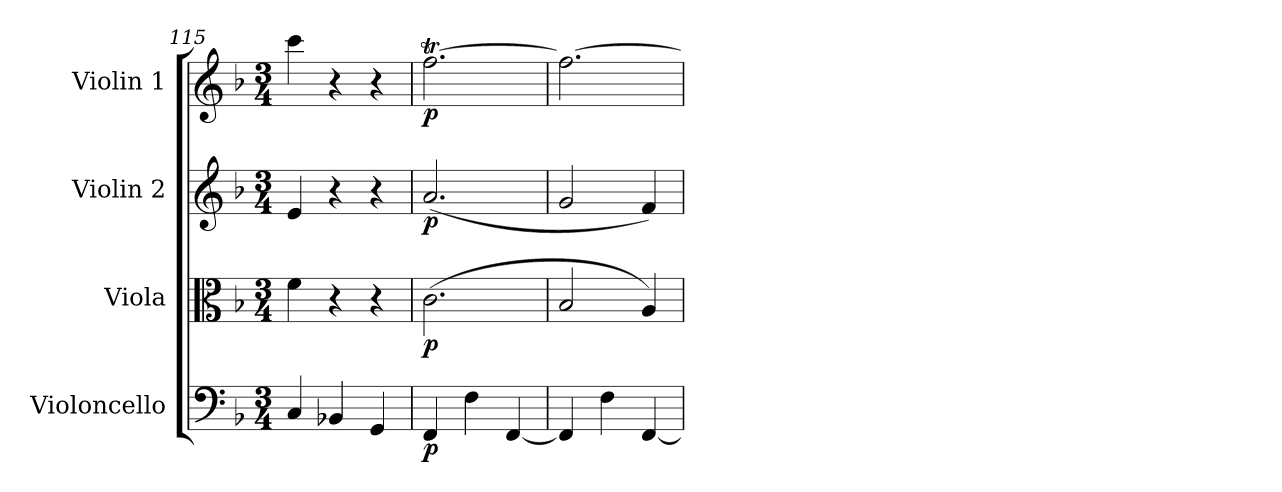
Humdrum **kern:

**kern	**dynam	**kern	**dynam	**kern	**dynam	**kern	**dynam
*part4	*part4	*part3	*part3	*part2	*part2	*part1	*part1
*staff4	*staff4	*staff3	*staff3	*staff2	*staff2	*staff1	*staff1
*I"Violoncello	*	*I"Viola	*	*I"Violin 2	*	*I"Violin 1	*
*I'Vc	*	*I'Vla	*	*I'Vln	*	*I'Vln	*
*clefF4	*	*clefC3	*	*clefG2	*	*clefG2	*
*k[b-]	*	*k[b-]	*	*k[b-]	*	*k[b-]	*
*M3/4	*	*M3/4	*	*M3/4	*	*M3/4	*
=115	=115	=115	=115	=115	=115	=115	=115
4C/	.	4f\	.	4e/	.	4ccc\	.
4BB-X/	.	4r	.	4r	.	4r	.
4GG/	.	4r	.	4r	.	4r	.
!!LO:LB:g=z
=116	=116	=116	=116	=116	=116	=116	=116
!	!LO:DY:b	!	!LO:DY:b	!	!LO:DY:b	!	!LO:DY:b
4FF/	p	(2.c\	p	(2.a/	p	[2.ffT\	p
4F\	.	.	.	.	.	.	.
[4FF/	.	.	.	.	.	.	.
=117	=117	=117	=117	=117	=117	=117	=117
4FF/]	.	2B-/	.	2g/	.	2.ff\_	.
4F\	.	.	.	.	.	.	.
[4FF/	.	4A/)	.	4f/)	.	.	.
=	=	=	=	=	=	=	=
*-	*-	*-	*-	*-	*-	*-	*-
